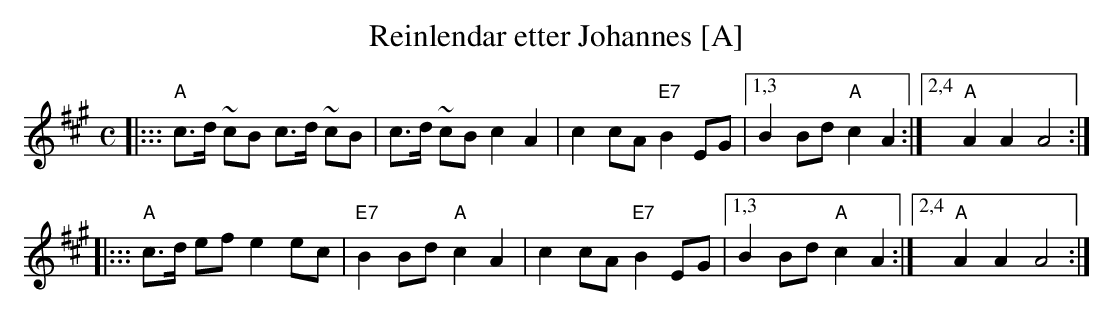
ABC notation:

X:1
T: Reinlendar etter Johannes [A]
M: C
L: 1/8
K: A
|::: "A"c>d ~cB c>d ~cB |     c>d ~cB    c2 A2 | c2 cA "E7"B2 EG |1,3 B2 Bd "A"c2 A2 :|2,4 "A"A2 A2 A4 :|
|::: "A"c>d  ef e2   ec | "E7"B2   Bd "A"c2 A2 | c2 cA "E7"B2 EG |1,3 B2 Bd "A"c2 A2 :|2,4 "A"A2 A2 A4 :|
